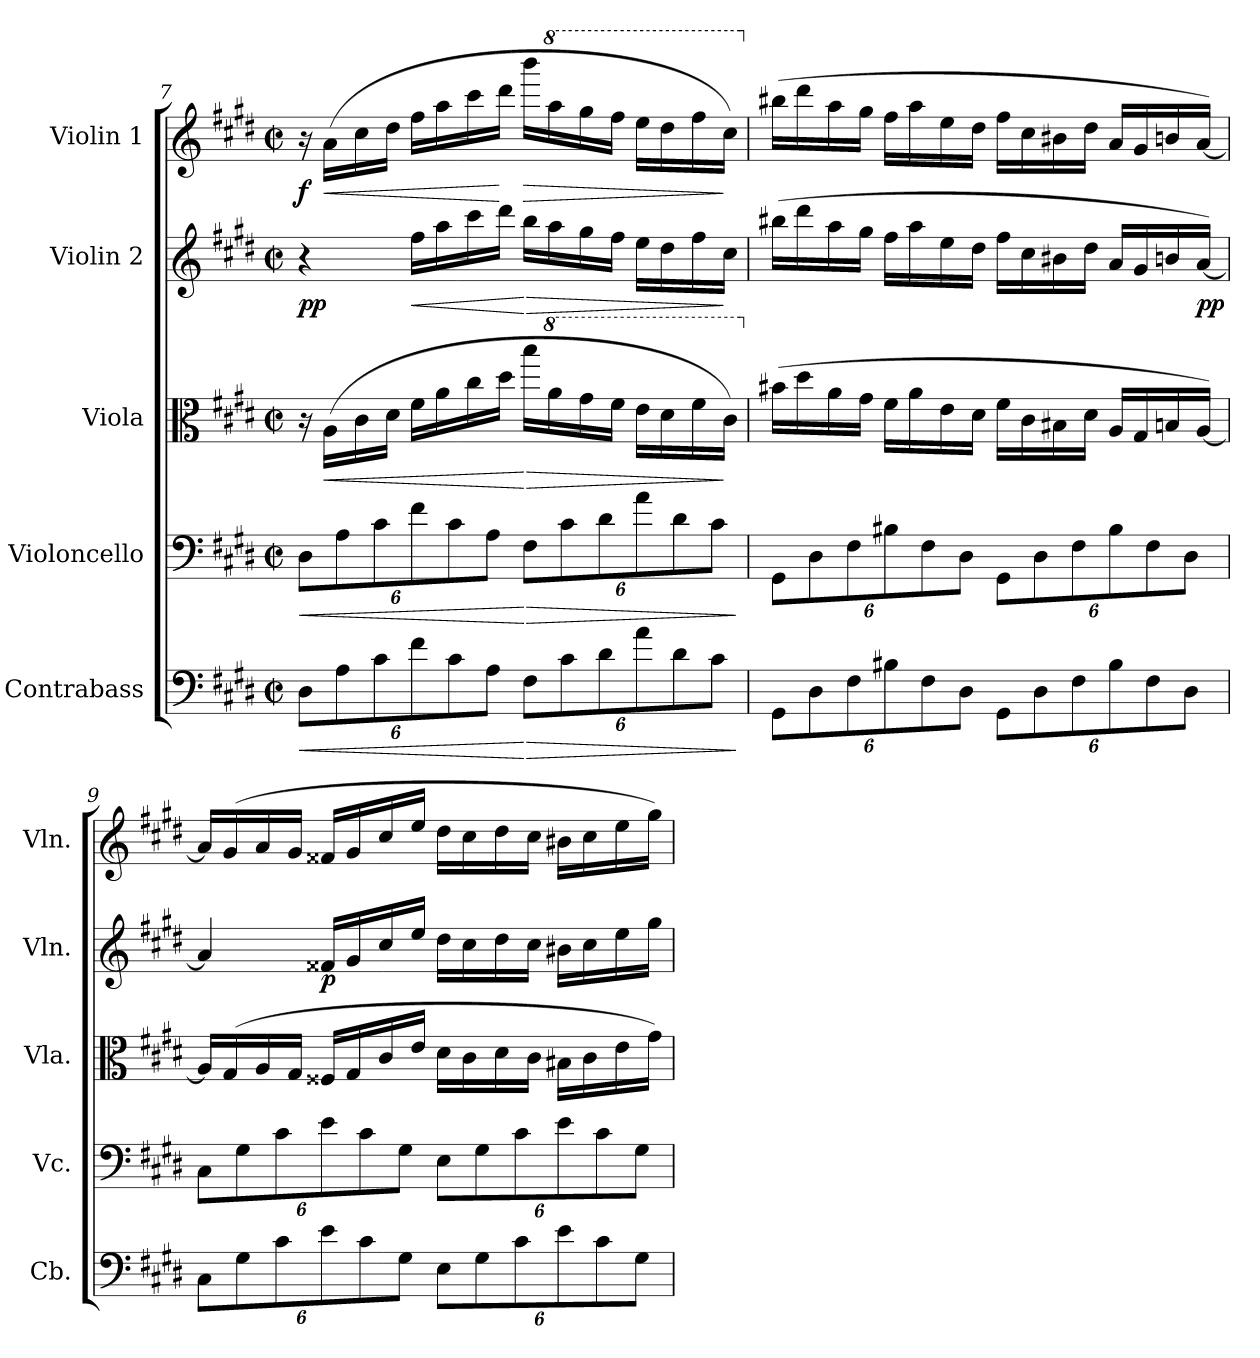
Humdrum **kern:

**kern	**dynam	**kern	**dynam	**kern	**dynam	**kern	**dynam	**kern	**dynam
*part5	*part5	*part4	*part4	*part3	*part3	*part2	*part2	*part1	*part1
*staff5	*staff5	*staff4	*staff4	*staff3	*staff3	*staff2	*staff2	*staff1	*staff1
*I"Contrabass	*	*I"Violoncello	*	*I"Viola	*	*I"Violin 2	*	*I"Violin 1	*
*I'Cb.	*	*I'Vc.	*	*I'Vla.	*	*I'Vln.	*	*I'Vln.	*
!!LO:PB:g=z
*clefF4	*	*clefF4	*	*clefC3	*	*clefG2	*	*clefG2	*
*ITrd7c12	*	*	*	*	*	*	*	*	*
*k[f#c#g#d#]	*	*k[f#c#g#d#]	*	*k[f#c#g#d#]	*	*k[f#c#g#d#]	*	*k[f#c#g#d#]	*
*M2/2	*	*M2/2	*	*M2/2	*	*M2/2	*	*M2/2	*
*met(c|)	*	*met(c|)	*	*met(c|)	*	*met(c|)	*	*met(c|)	*
*Xbrackettup	*	*	*	*	*	*	*	*	*
=7	=7	=7	=7	=7	=7	=7	=7	=7	=7
!	!LO:HP:b	!	!	!	!	!	!	!	!
*	*	*Xbrackettup	*	*	*	*	*	*	*
!	!	!	!LO:HP:b	!	!	!	!LO:DY:b	!	!LO:DY:b
12DD#\L	<	12D#\L	<	16r	.	4r	pp	16r	f
!	!	!	!	!	!LO:HP:b	!	!	!	!LO:HP:b
.	.	.	.	(16A\LL	<	.	.	(16a\LL	<
12AA\	.	12A\	.	.	.	.	.	.	.
.	.	.	.	16c#\	.	.	.	16cc#\	.
12C#\	.	12c#\	.	.	.	.	.	.	.
.	.	.	.	16d#\JJ	.	.	.	16dd#\JJ	.
!	!	!	!	!	!	!	!LO:HP:b	!	!
12F#\	.	12f#\	.	16f#\LL	.	16ff#\LL	<	16ff#\LL	.
.	.	.	.	16a\	.	16aa\	.	16aa\	.
12C#\	.	12c#\	.	.	.	.	.	.	.
.	.	.	.	16cc#\	.	16ccc#\	.	16ccc#\	.
12AA\J	.	12A\J	.	.	.	.	.	.	.
.	.	.	.	16dd#\JJ	.	16ddd#\JJ	.	16ddd#\JJ	[
!	!LO:HP:n=1:b	!	!LO:HP:n=1:b	!	!LO:HP:n=1:b	!	!LO:HP:n=1:b	!	!LO:HP:b
12FF#\L	[ >	12F#\L	[ >	16bb\LL	[ >	16bb\LL	[ >	16bbb\LL	>
*	*	*	*	*8va	*	*	*	*	*
*	*	*	*	*	*	*	*	*8va	*
.	.	.	.	16aa\	.	16aa\	.	16aaa\	.
12C#\	.	12c#\	.	.	.	.	.	.	.
.	.	.	.	16gg#\	.	16gg#\	.	16ggg#\	.
12D#\	.	12d#\	.	.	.	.	.	.	.
.	.	.	.	16ff#\JJ	.	16ff#\JJ	.	16fff#\JJ	.
12A\	.	12a\	.	16ee\LL	.	16ee\LL	.	16eee\LL	.
.	.	.	.	16dd#\	.	16dd#\	.	16ddd#\	.
12D#\	.	12d#\	.	.	.	.	.	.	.
.	.	.	.	16ff#\	.	16ff#\	.	16fff#\	.
12C#\J	.	12c#\J	.	.	.	.	.	.	.
.	.	.	.	16cc#\JJ)	]	16cc#\JJ	]	16ccc#\JJ)	]
.	]	.	]	.	.	.	.	.	.
=8	=8	=8	=8	=8	=8	=8	=8	=8	=8
*	*	*	*	*X8va	*	*	*	*	*
*	*	*	*	*	*	*	*	*X8va	*
12GGG#\L	.	12GG#\L	.	(16b#X\LL	.	(16bb#X\LL	.	(16bb#X\LL	.
.	.	.	.	16dd#\	.	16ddd#\	.	16ddd#\	.
12DD#\	.	12D#\	.	.	.	.	.	.	.
.	.	.	.	16a\	.	16aa\	.	16aa\	.
12FF#\	.	12F#\	.	.	.	.	.	.	.
.	.	.	.	16g#\JJ	.	16gg#\JJ	.	16gg#\JJ	.
12BB#X\	.	12B#X\	.	16f#\LL	.	16ff#\LL	.	16ff#\LL	.
.	.	.	.	16a\	.	16aa\	.	16aa\	.
12FF#\	.	12F#\	.	.	.	.	.	.	.
.	.	.	.	16e\	.	16ee\	.	16ee\	.
12DD#\J	.	12D#\J	.	.	.	.	.	.	.
.	.	.	.	16d#\JJ	.	16dd#\JJ	.	16dd#\JJ	.
12GGG#\L	.	12GG#\L	.	16f#\LL	.	16ff#\LL	.	16ff#\LL	.
.	.	.	.	16c#\	.	16cc#\	.	16cc#\	.
12DD#\	.	12D#\	.	.	.	.	.	.	.
.	.	.	.	16B#X\	.	16b#X\	.	16b#X\	.
12FF#\	.	12F#\	.	.	.	.	.	.	.
.	.	.	.	16d#\JJ	.	16dd#\JJ	.	16dd#\JJ	.
12BB#\	.	12B#\	.	16A/LL	.	16a/LL	.	16a/LL	.
.	.	.	.	16G#/	.	16g#/	.	16g#/	.
12FF#\	.	12F#\	.	.	.	.	.	.	.
.	.	.	.	16Bn/	.	16bn/	.	16bn/	.
12DD#\J	.	12D#\J	.	.	.	.	.	.	.
!	!	!	!	!	!	!	!LO:DY:b	!	!
.	.	.	.	[16A/JJ)	.	[16a/JJ)	pp	[16a/JJ)	.
!!LO:LB:g=z
=9	=9	=9	=9	=9	=9	=9	=9	=9	=9
12CC#\L	.	12C#\L	.	16A/LL]	.	4a/]	.	16a/LL]	.
.	.	.	.	(16G#/	.	.	.	(16g#/	.
12GG#\	.	12G#\	.	.	.	.	.	.	.
.	.	.	.	16A/	.	.	.	16a/	.
12C#\	.	12c#\	.	.	.	.	.	.	.
.	.	.	.	16G#/JJ	.	.	.	16g#/JJ	.
!	!	!	!	!	!	!	!LO:DY:b	!	!
12E\	.	12e\	.	16F##X/LL	.	16f##X/LL	p	16f##X/LL	.
.	.	.	.	16G#/	.	16g#/	.	16g#/	.
12C#\	.	12c#\	.	.	.	.	.	.	.
.	.	.	.	16c#/	.	16cc#/	.	16cc#/	.
12GG#\J	.	12G#\J	.	.	.	.	.	.	.
.	.	.	.	16e/JJ	.	16ee/JJ	.	16ee/JJ	.
12EE\L	.	12E\L	.	16d#\LL	.	16dd#\LL	.	16dd#\LL	.
.	.	.	.	16c#\	.	16cc#\	.	16cc#\	.
12GG#\	.	12G#\	.	.	.	.	.	.	.
.	.	.	.	16d#\	.	16dd#\	.	16dd#\	.
12C#\	.	12c#\	.	.	.	.	.	.	.
.	.	.	.	16c#\JJ	.	16cc#\JJ	.	16cc#\JJ	.
12E\	.	12e\	.	16B#X\LL	.	16b#X\LL	.	16b#X\LL	.
.	.	.	.	16c#\	.	16cc#\	.	16cc#\	.
12C#\	.	12c#\	.	.	.	.	.	.	.
.	.	.	.	16e\	.	16ee\	.	16ee\	.
12GG#\J	.	12G#\J	.	.	.	.	.	.	.
.	.	.	.	16g#\JJ)	.	16gg#\JJ	.	16gg#\JJ)	.
=	=	=	=	=	=	=	=	=	=
*-	*-	*-	*-	*-	*-	*-	*-	*-	*-
